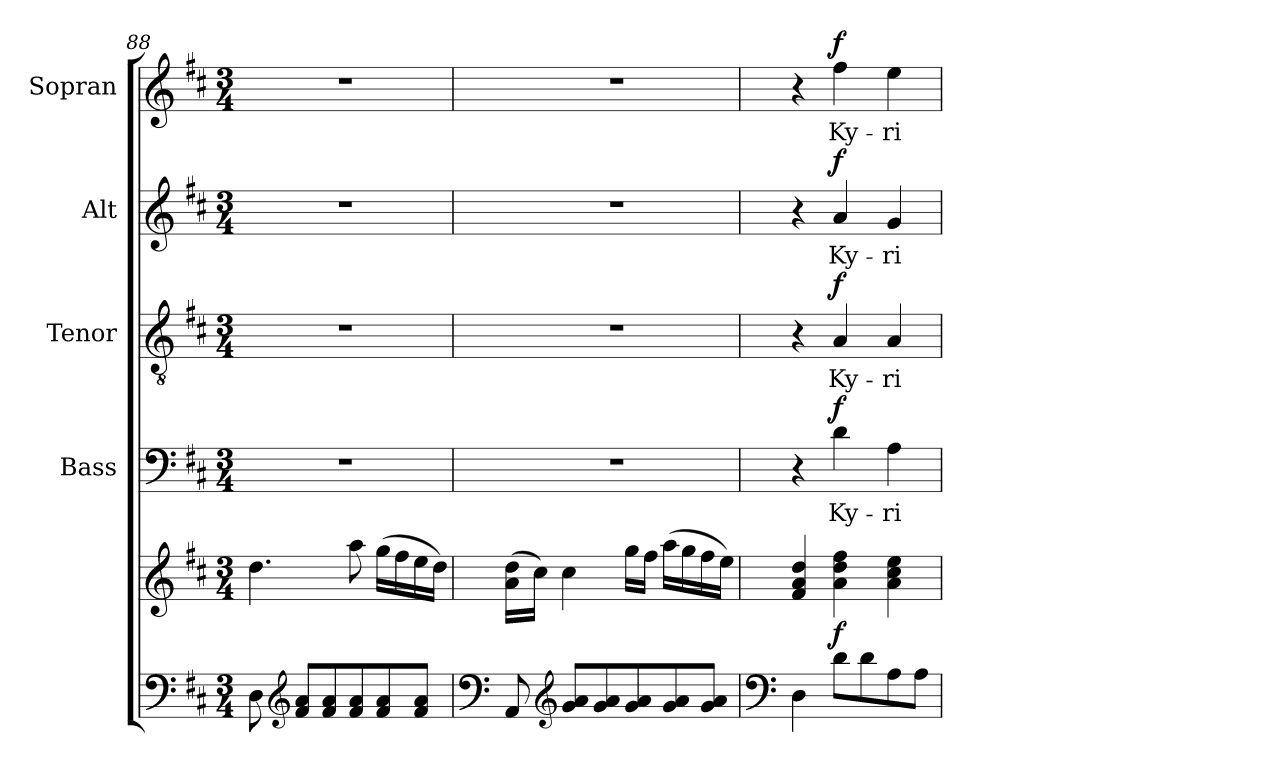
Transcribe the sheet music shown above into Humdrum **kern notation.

**kern	**kern	**dynam	**kern	**text	**dynam	**kern	**text	**dynam	**kern	**text	**dynam	**kern	**text	**dynam
*part5	*part5	*part5	*part4	*part4	*part4	*part3	*part3	*part3	*part2	*part2	*part2	*part1	*part1	*part1
*staff6	*staff5	*staff5/6	*staff4	*staff4	*staff4	*staff3	*staff3	*staff3	*staff2	*staff2	*staff2	*staff1	*staff1	*staff1
*	*	*	*I"Bass	*	*	*I"Tenor	*	*	*I"Alt	*	*	*I"Sopran	*	*
*	*	*	*I'B.	*	*	*I'T.	*	*	*I'A.	*	*	*I'S.	*	*
*clefF4	*clefG2	*	*clefF4	*	*	*clefGv2	*	*	*clefG2	*	*	*clefG2	*	*
*k[f#c#]	*k[f#c#]	*	*k[f#c#]	*	*	*k[f#c#]	*	*	*k[f#c#]	*	*	*k[f#c#]	*	*
*D:	*D:	*	*D:	*	*	*D:	*	*	*D:	*	*	*D:	*	*
*M3/4	*M3/4	*	*M3/4	*	*	*M3/4	*	*	*M3/4	*	*	*M3/4	*	*
=88	=88	=88	=88	=88	=88	=88	=88	=88	=88	=88	=88	=88	=88	=88
8D\	4.dd\	.	2.r	.	.	2.r	.	.	2.r	.	.	2.r	.	.
*clefG2	*	*	*	*	*	*	*	*	*	*	*	*	*	*
8f#/ 8a/L	.	.	.	.	.	.	.	.	.	.	.	.	.	.
8f#/ 8a/	.	.	.	.	.	.	.	.	.	.	.	.	.	.
8f#/ 8a/	8aa\	.	.	.	.	.	.	.	.	.	.	.	.	.
8f#/ 8a/	(>16gg\LL	.	.	.	.	.	.	.	.	.	.	.	.	.
.	16ff#\	.	.	.	.	.	.	.	.	.	.	.	.	.
8f#/ 8a/J	16ee\	.	.	.	.	.	.	.	.	.	.	.	.	.
.	16dd\JJ)	.	.	.	.	.	.	.	.	.	.	.	.	.
!!LO:LB:g=z
=89	=89	=89	=89	=89	=89	=89	=89	=89	=89	=89	=89	=89	=89	=89
*clefF4	*	*	*	*	*	*	*	*	*	*	*	*	*	*
8AA/	(>16a\ 16dd\LL	.	2.r	.	.	2.r	.	.	2.r	.	.	2.r	.	.
.	16cc#\JJ)	.	.	.	.	.	.	.	.	.	.	.	.	.
*clefG2	*	*	*	*	*	*	*	*	*	*	*	*	*	*
8g/ 8a/L	4cc#\	.	.	.	.	.	.	.	.	.	.	.	.	.
8g/ 8a/	.	.	.	.	.	.	.	.	.	.	.	.	.	.
8g/ 8a/	16gg\LL	.	.	.	.	.	.	.	.	.	.	.	.	.
.	16ff#\JJ	.	.	.	.	.	.	.	.	.	.	.	.	.
8g/ 8a/	(>16aa\LL	.	.	.	.	.	.	.	.	.	.	.	.	.
.	16gg\	.	.	.	.	.	.	.	.	.	.	.	.	.
8g/ 8a/J	16ff#\	.	.	.	.	.	.	.	.	.	.	.	.	.
.	16ee\JJ)	.	.	.	.	.	.	.	.	.	.	.	.	.
=90	=90	=90	=90	=90	=90	=90	=90	=90	=90	=90	=90	=90	=90	=90
*clefF4	*	*	*	*	*	*	*	*	*	*	*	*	*	*
4D\	4f#/ 4a/ 4dd/	.	4r	.	.	4r	.	.	4r	.	.	4r	.	.
!	!	!LO:DY:a=2	!	!LO:LY:b	!LO:DY:a	!	!LO:LY:b	!LO:DY:a	!	!LO:LY:b	!LO:DY:a	!	!LO:LY:b	!LO:DY:a
8d\L	4a\ 4dd\ 4ff#\	f	4d\	Ky-	f	4A/	Ky-	f	4a/	Ky-	f	4ff#\	Ky-	f
8d\	.	.	.	.	.	.	.	.	.	.	.	.	.	.
!	!	!	!	!LO:LY:b	!	!	!LO:LY:b	!	!	!LO:LY:b	!	!	!LO:LY:b	!
8A\	4a\ 4cc#\ 4ee\	.	4A\	-ri-	.	4A/	-ri-	.	4g/	-ri-	.	4ee\	-ri-	.
8A\J	.	.	.	.	.	.	.	.	.	.	.	.	.	.
=	=	=	=	=	=	=	=	=	=	=	=	=	=	=
*-	*-	*-	*-	*-	*-	*-	*-	*-	*-	*-	*-	*-	*-	*-
